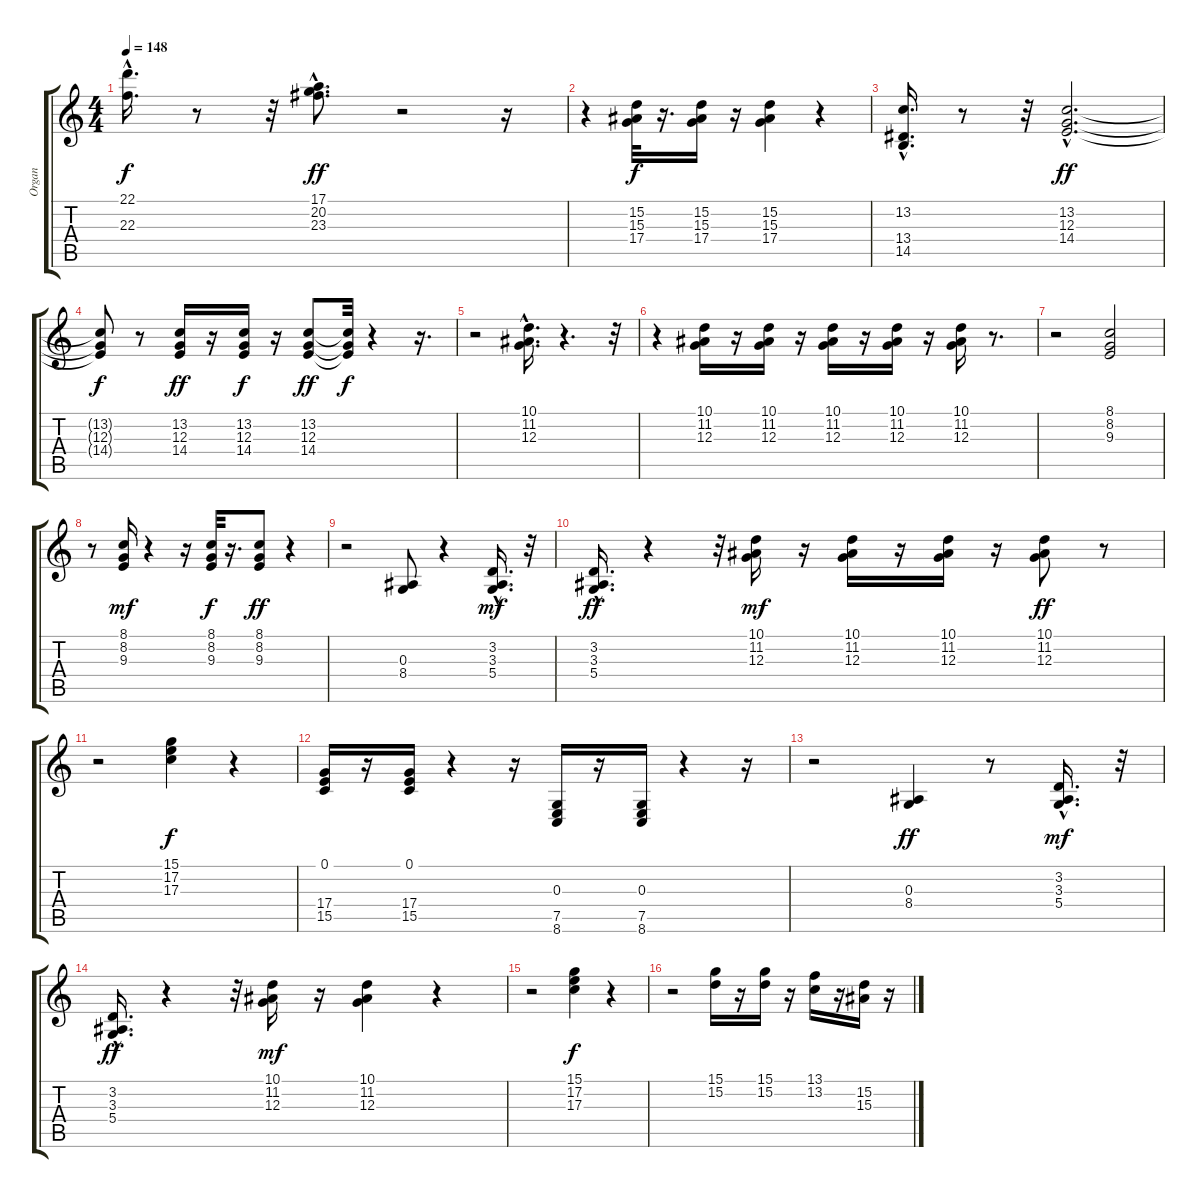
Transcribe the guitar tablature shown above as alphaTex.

\track ("Organ" "Organ") {instrument drawbarorgan}
\staff {score tabs}
\tuning (E4 B3 G3 D3 A2 E2) {hide}
\ts (4 4)
\tempo 148
\clef g2
\ks c
(22.1{hac} 22.3).16{d dy f} r.8 r.32 (17.1{hac} 20.2{hac} 23.3{hac}).8{d dy ff} r.2 r.16 |
r.4 (15.2 15.3 17.4).32{dy f} r.16{d} (15.2 15.3 17.4).16 r.16 (15.2 15.3 17.4).4 r.4 |
(13.2{hac} 13.4{hac} 14.5{hac}).16{d} r.8 r.32 (13.2{hac} 12.3{hac} 14.4{hac}).2{d dy ff} |
(13.2{t} 12.3{t} 14.4{t}).8{dy f} r.8 (13.2 12.3 14.4).16{dy ff} r.16 (13.2 12.3 14.4).16{dy f} r.16 (13.2 12.3 14.4).8{dy ff} (13.2{t} 12.3{t} 14.4{t}).32{dy f} r.4 r.16{d} |
r.2 (10.1{hac} 11.2{hac} 12.3{hac}).16{d} r.4{d} r.32 |
r.4 (10.1 11.2 12.3).16 r.16 (10.1 11.2 12.3).16 r.16 (10.1 11.2 12.3).16 r.16 (10.1 11.2 12.3).16 r.16 (10.1 11.2 12.3).16 r.8{d} |
r.2 (8.1 8.2 9.3).2 |
r.8 (8.1 8.2 9.3).16{dy mf} r.4 r.16 (8.1 8.2 9.3).32{dy f} r.16{d} (8.1 8.2 9.3).8{dy ff} r.4 |
r.2 (0.3 8.4).8 r.4 (3.2{hac} 3.3{hac} 5.4{hac}).16{d dy mf} r.32 |
(3.2{hac} 3.3{hac} 5.4{hac}).16{d dy ff} r.4 r.32 (10.1 11.2 12.3).16{dy mf} r.16 (10.1 11.2 12.3).16 r.16 (10.1 11.2 12.3).16 r.16 (10.1 11.2 12.3).8{dy ff} r.8 |
r.2 (15.1 17.2 17.3).4{dy f} r.4 |
(0.1 17.4 15.5).16 r.16 (0.1 17.4 15.5).16 r.4 r.16 (0.3 7.5 8.6).16 r.16 (0.3 7.5 8.6).16 r.4 r.16 |
r.2 (0.3 8.4).4{dy ff} r.8 (3.2{hac} 3.3{hac} 5.4{hac}).16{d dy mf} r.32 |
(3.2{hac} 3.3{hac} 5.4{hac}).16{d dy ff} r.4 r.32 (10.1 11.2 12.3).16{dy mf} r.16 (10.1 11.2 12.3).4 r.4 |
r.2 (15.1 17.2 17.3).4{dy f} r.4 |
r.2 (15.1 15.2).16 r.16 (15.1 15.2).16 r.16 (13.1 13.2).16 r.16 (15.2 15.3).16 r.16
